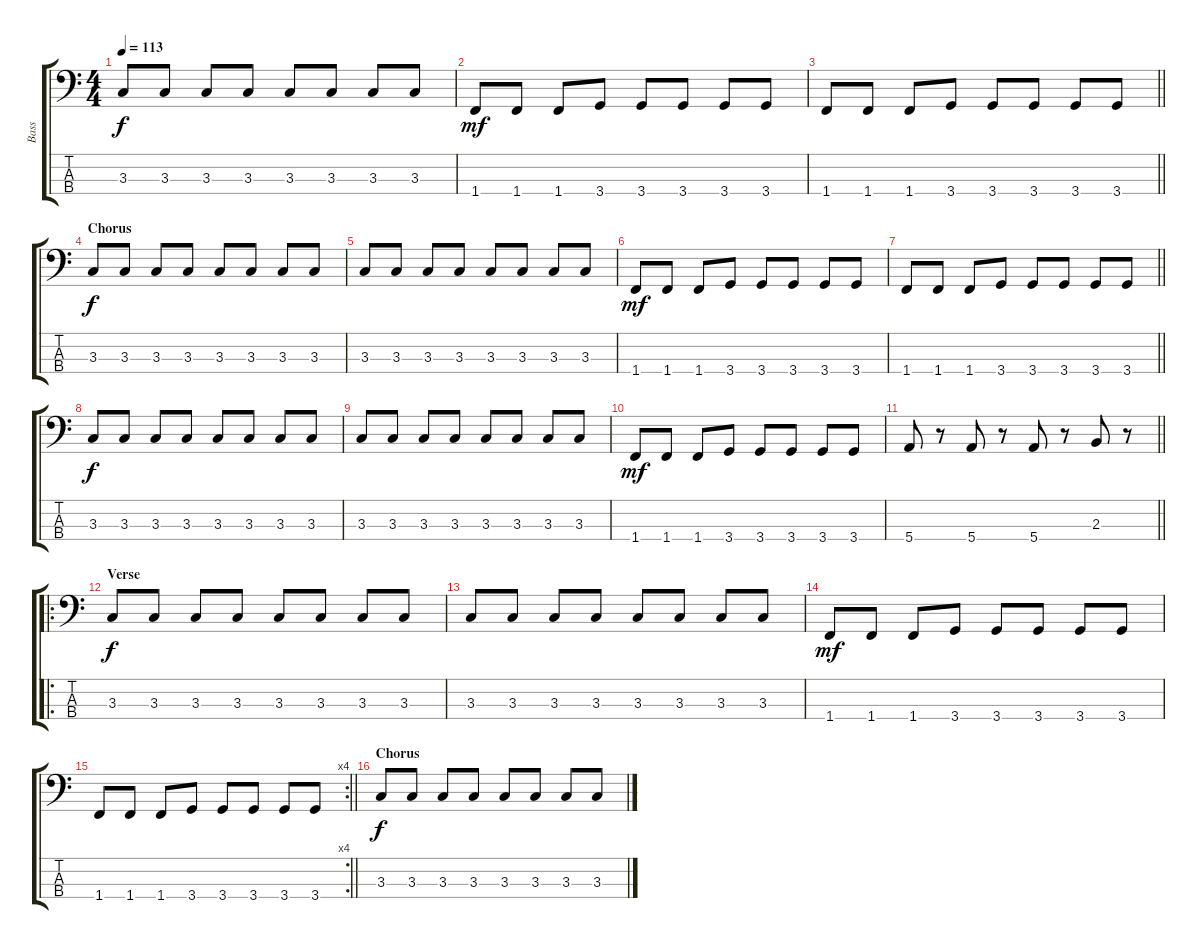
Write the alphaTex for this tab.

\track ("Bass" "Bass") {instrument electricbassfinger}
\staff {score tabs}
\tuning (G2 D2 A1 E1) {hide}
\ts (4 4)
\tempo 113
\clef f4
\ks c
3.3.8{dy f} 3.3.8 3.3.8 3.3.8 3.3.8 3.3.8 3.3.8 3.3.8 |
1.4.8{dy mf} 1.4.8 1.4.8 3.4.8 3.4.8 3.4.8 3.4.8 3.4.8 |
\barLineRight lightlight
1.4.8 1.4.8 1.4.8 3.4.8 3.4.8 3.4.8 3.4.8 3.4.8 |
\section ("" "Chorus")
3.3.8{dy f} 3.3.8 3.3.8 3.3.8 3.3.8 3.3.8 3.3.8 3.3.8 |
3.3.8 3.3.8 3.3.8 3.3.8 3.3.8 3.3.8 3.3.8 3.3.8 |
1.4.8{dy mf} 1.4.8 1.4.8 3.4.8 3.4.8 3.4.8 3.4.8 3.4.8 |
\barLineRight lightlight
1.4.8 1.4.8 1.4.8 3.4.8 3.4.8 3.4.8 3.4.8 3.4.8 |
3.3.8{dy f} 3.3.8 3.3.8 3.3.8 3.3.8 3.3.8 3.3.8 3.3.8 |
3.3.8 3.3.8 3.3.8 3.3.8 3.3.8 3.3.8 3.3.8 3.3.8 |
1.4.8{dy mf} 1.4.8 1.4.8 3.4.8 3.4.8 3.4.8 3.4.8 3.4.8 |
\barLineRight lightlight
5.4.8 r.8 5.4.8 r.8 5.4.8 r.8 2.3.8 r.8 |
\ro
\section ("" "Verse")
3.3.8{dy f} 3.3.8 3.3.8 3.3.8 3.3.8 3.3.8 3.3.8 3.3.8 |
3.3.8 3.3.8 3.3.8 3.3.8 3.3.8 3.3.8 3.3.8 3.3.8 |
1.4.8{dy mf} 1.4.8 1.4.8 3.4.8 3.4.8 3.4.8 3.4.8 3.4.8 |
\rc 4
\barLineRight lightlight
1.4.8 1.4.8 1.4.8 3.4.8 3.4.8 3.4.8 3.4.8 3.4.8 |
\section ("" "Chorus")
3.3.8{dy f} 3.3.8 3.3.8 3.3.8 3.3.8 3.3.8 3.3.8 3.3.8
